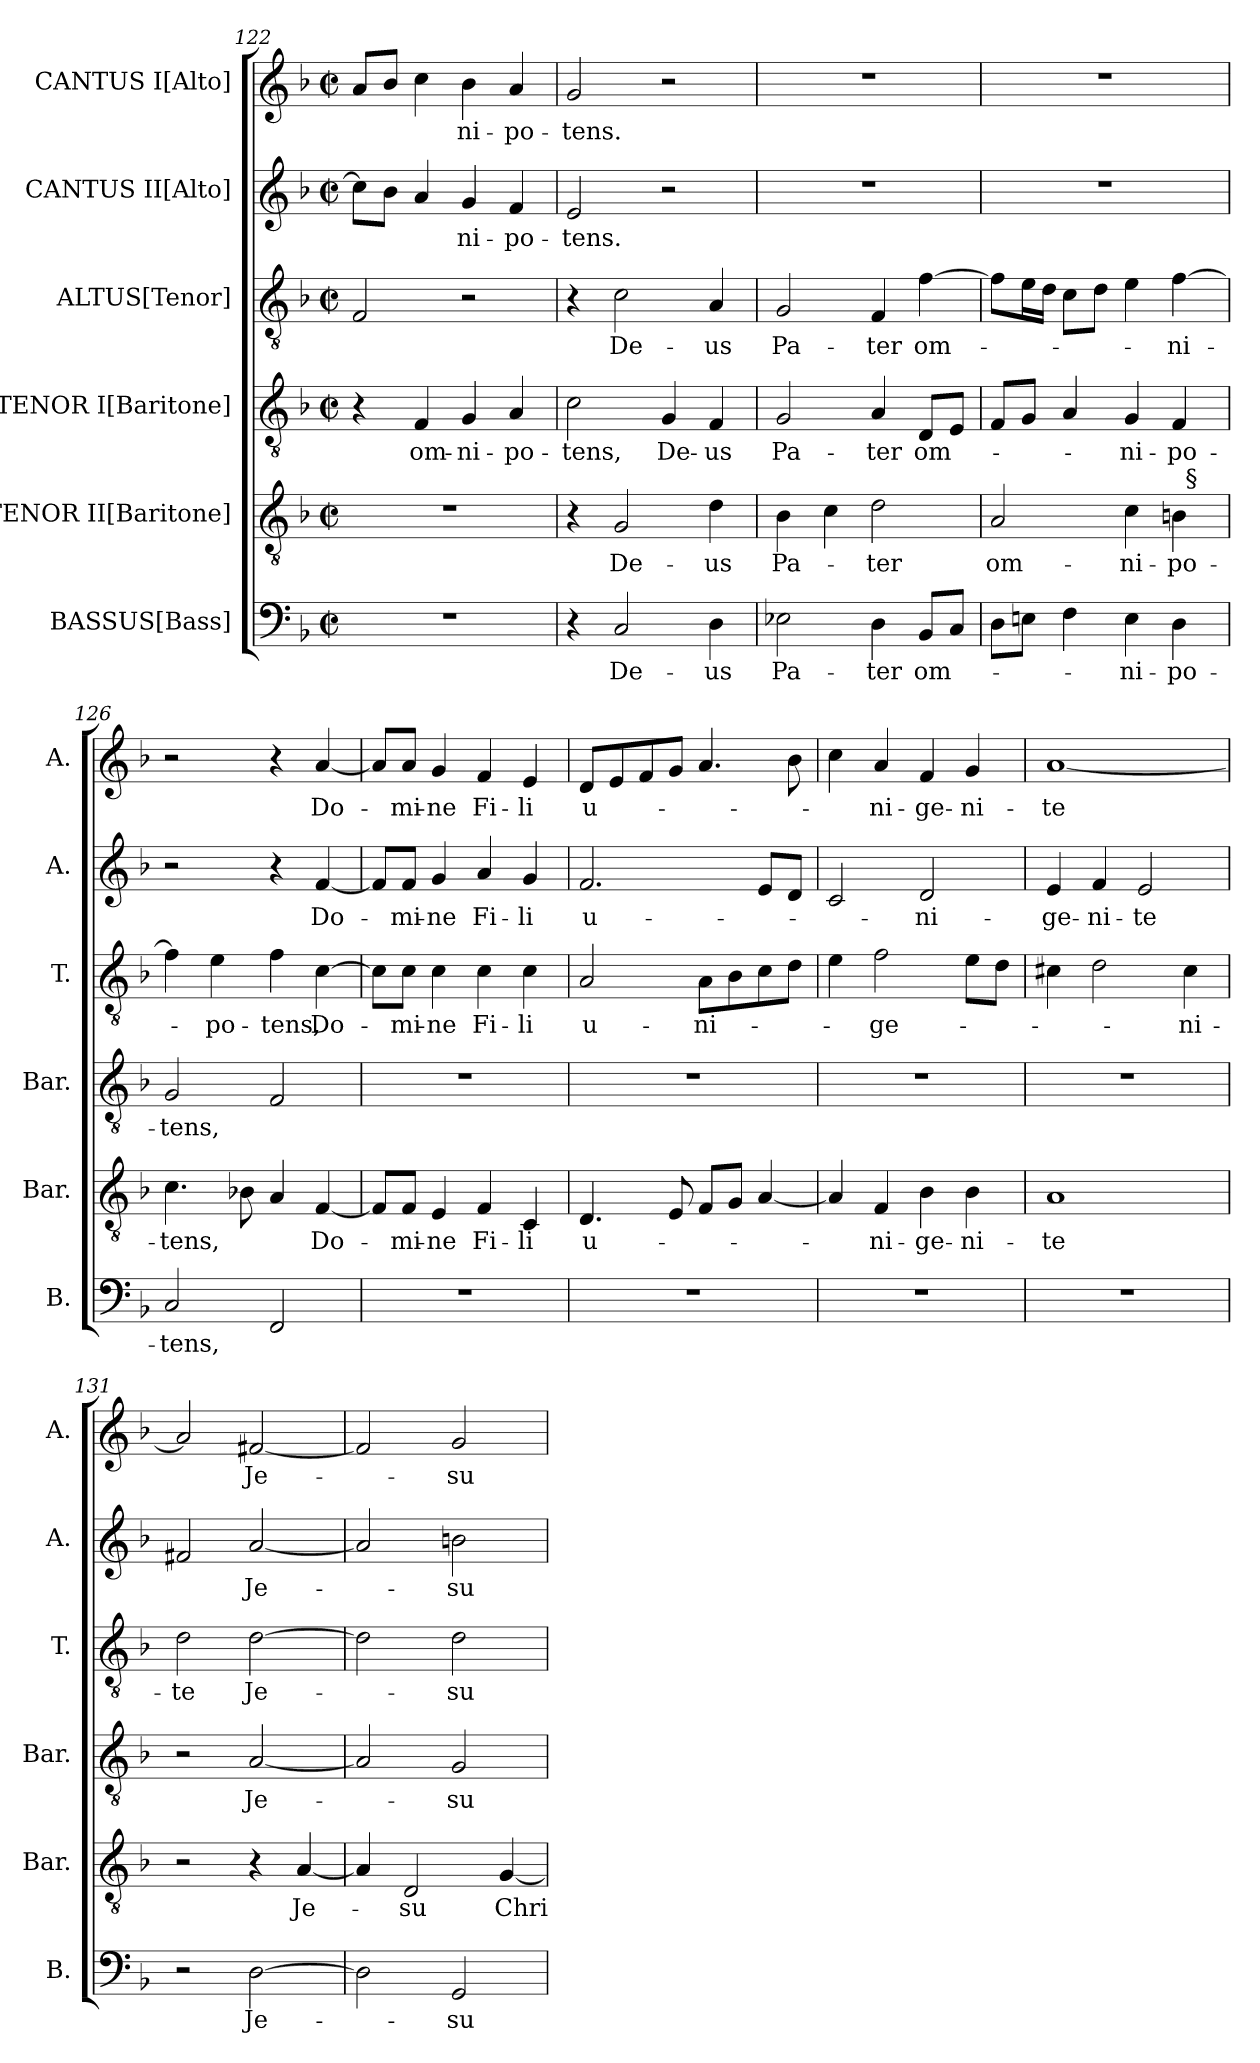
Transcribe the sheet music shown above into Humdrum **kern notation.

**kern	**text	**kern	**text	**kern	**text	**kern	**text	**kern	**text	**kern	**text
*part6	*part6	*part5	*part5	*part4	*part4	*part3	*part3	*part2	*part2	*part1	*part1
*staff6	*staff6	*staff5	*staff5	*staff4	*staff4	*staff3	*staff3	*staff2	*staff2	*staff1	*staff1
*I"BASSUS[Bass]	*	*I"TENOR II[Baritone]	*	*I"TENOR I[Baritone]	*	*I"ALTUS[Tenor]	*	*I"CANTUS II[Alto]	*	*I"CANTUS I[Alto]	*
*I'B.	*	*I'Bar.	*	*I'Bar.	*	*I'T.	*	*I'A.	*	*I'A.	*
*clefF4	*	*clefGv2	*	*clefGv2	*	*clefGv2	*	*clefG2	*	*clefG2	*
*	*	*ITrd7c12	*	*ITrd7c12	*	*ITrd7c12	*	*	*	*	*
*k[b-]	*	*k[b-]	*	*k[b-]	*	*k[b-]	*	*k[b-]	*	*k[b-]	*
*F:	*	*F:	*	*F:	*	*F:	*	*F:	*	*F:	*
*M2/2	*	*M2/2	*	*M2/2	*	*M2/2	*	*M2/2	*	*M2/2	*
*met(c|)	*	*met(c|)	*	*met(c|)	*	*met(c|)	*	*met(c|)	*	*met(c|)	*
=122	=122	=122	=122	=122	=122	=122	=122	=122	=122	=122	=122
1r	.	1r	.	4r	.	2FF/	.	8cc\L]	.	8a/L	.
.	.	.	.	.	.	.	.	8b-\J	.	8b-/J	.
!	!	!	!	!	!LO:LY:b	!	!	!	!	!	!
.	.	.	.	4FF/	om-	.	.	4a/	.	4cc\	.
!	!	!	!	!	!LO:LY:b	!	!	!	!LO:LY:b	!	!LO:LY:b
.	.	.	.	4GG/	-ni-	2r	.	4g/	-ni-	4b-\	-ni-
!	!	!	!	!	!LO:LY:b	!	!	!	!LO:LY:b	!	!LO:LY:b
.	.	.	.	4AA/	-po-	.	.	4f/	-po-	4a/	-po-
=123	=123	=123	=123	=123	=123	=123	=123	=123	=123	=123	=123
!	!	!	!	!	!LO:LY:b	!	!	!	!LO:LY:b	!	!LO:LY:b
4r	.	4r	.	2C\	-tens,	4r	.	2e/	-tens.	2g/	-tens.
!	!LO:LY:b	!	!LO:LY:b	!	!	!	!LO:LY:b	!	!	!	!
2C/	De-	2GG/	De-	.	.	2C\	De-	.	.	.	.
!	!	!	!	!	!LO:LY:b	!	!	!	!	!	!
.	.	.	.	4GG/	De-	.	.	2r	.	2r	.
!	!LO:LY:b	!	!LO:LY:b	!	!LO:LY:b	!	!LO:LY:b	!	!	!	!
4D\	-us	4D\	-us	4FF/	-us	4AA/	-us	.	.	.	.
=124	=124	=124	=124	=124	=124	=124	=124	=124	=124	=124	=124
!	!LO:LY:b	!	!LO:LY:b	!	!LO:LY:b	!	!LO:LY:b	!	!	!	!
2E-X\	Pa-	4BB-\	Pa-	2GG/	Pa-	2GG/	Pa-	1r	.	1r	.
.	.	4C\	.	.	.	.	.	.	.	.	.
!	!LO:LY:b	!	!LO:LY:b	!	!LO:LY:b	!	!LO:LY:b	!	!	!	!
4D\	-ter	2D\	-ter	4AA/	-ter	4FF/	-ter	.	.	.	.
!	!LO:LY:b	!	!	!	!LO:LY:b	!	!LO:LY:b	!	!	!	!
8BB-/L	om-	.	.	8DD/L	om-	[>4F\	om-	.	.	.	.
8C/J	.	.	.	8EE/J	.	.	.	.	.	.	.
=125	=125	=125	=125	=125	=125	=125	=125	=125	=125	=125	=125
!	!	!	!LO:LY:b	!	!	!	!	!	!	!	!
*	*	*^	*	*	*	*	*	*	*	*	*
8D\L	.	2AA/	2ryy	om-	8FF/L	.	8F\L]	.	1r	.	1r	.
8En\J	.	.	.	.	8GG/J	.	16E\L	.	.	.	.	.
.	.	.	.	.	.	.	16D\JJ	.	.	.	.	.
4F\	.	.	.	.	4AA/	.	8C\L	.	.	.	.	.
.	.	.	.	.	.	.	8D\J	.	.	.	.	.
!	!LO:LY:b	!	!	!LO:LY:b	!	!LO:LY:b	!	!	!	!	!	!
4E\	-ni-	4C\	4ryy	-ni-	4GG/	-ni-	4E\	.	.	.	.	.
!	!LO:LY:b	!	!	!LO:LY:b	!	!LO:LY:b	!	!LO:LY:b	!	!	!	!
4D\	-po-	4BB\	32ryy	-po-	4FF/	-po-	[>4F\	-ni-	.	.	.	.
!	!	!	!LO:TX:a:t=§	!	!	!	!	!	!	!	!	!
.	.	.	8..ryy	.	.	.	.	.	.	.	.	.
!!LO:LB:g=z
=126	=126	=126	=126	=126	=126	=126	=126	=126	=126	=126	=126	=126
!	!LO:LY:b	!	!	!LO:LY:b	!	!LO:LY:b	!	!	!	!	!	!
*	*	*v	*v	*	*	*	*	*	*	*	*	*
2C/	-tens,	4.C\	-tens,	2GG/	-tens,	4F\]	.	2r	.	2r	.
!	!	!	!	!	!	!	!LO:LY:b	!	!	!	!
.	.	.	.	.	.	4E\	-po-	.	.	.	.
.	.	8BB-X\	.	.	.	.	.	.	.	.	.
!	!	!	!	!	!	!	!LO:LY:b	!	!	!	!
2FF/	.	4AA/	.	2FF/	.	4F\	-tens,	4r	.	4r	.
!	!	!	!LO:LY:b	!	!	!	!LO:LY:b	!	!LO:LY:b	!	!LO:LY:b
.	.	[<4FF/	Do-	.	.	[>4C\	Do-	[<4f/	Do-	[<4a/	Do-
=127	=127	=127	=127	=127	=127	=127	=127	=127	=127	=127	=127
1r	.	8FF/L]	.	1r	.	8C\L]	.	8f/L]	.	8a/L]	.
!	!	!	!LO:LY:b	!	!	!	!LO:LY:b	!	!LO:LY:b	!	!LO:LY:b
.	.	8FF/J	-mi-	.	.	8C\J	-mi-	8f/J	-mi-	8a/J	-mi-
!	!	!	!LO:LY:b	!	!	!	!LO:LY:b	!	!LO:LY:b	!	!LO:LY:b
.	.	4EE/	-ne	.	.	4C\	-ne	4g/	-ne	4g/	-ne
!	!	!	!LO:LY:b	!	!	!	!LO:LY:b	!	!LO:LY:b	!	!LO:LY:b
.	.	4FF/	Fi-	.	.	4C\	Fi-	4a/	Fi-	4f/	Fi-
!	!	!	!LO:LY:b	!	!	!	!LO:LY:b	!	!LO:LY:b	!	!LO:LY:b
.	.	4CC/	-li	.	.	4C\	-li	4g/	-li	4e/	-li
=128	=128	=128	=128	=128	=128	=128	=128	=128	=128	=128	=128
!	!	!	!LO:LY:b	!	!	!	!LO:LY:b	!	!LO:LY:b	!	!LO:LY:b
1r	.	4.DD/	u-	1r	.	2AA/	u-	2.f/	u-	8d/L	u-
.	.	.	.	.	.	.	.	.	.	8e/	.
.	.	.	.	.	.	.	.	.	.	8f/	.
.	.	8EE/	.	.	.	.	.	.	.	8g/J	.
!	!	!	!	!	!	!	!LO:LY:b	!	!	!	!
.	.	8FF/L	.	.	.	8AA\L	-ni-	.	.	4.a/	.
.	.	8GG/J	.	.	.	8BB-\	.	.	.	.	.
.	.	[<4AA/	.	.	.	8C\	.	8e/L	.	.	.
.	.	.	.	.	.	8D\J	.	8d/J	.	8b-\	.
=129	=129	=129	=129	=129	=129	=129	=129	=129	=129	=129	=129
1r	.	4AA/]	.	1r	.	4E\	.	2c/	.	4cc\	.
!	!	!	!LO:LY:b	!	!	!	!LO:LY:b	!	!	!	!LO:LY:b
.	.	4FF/	-ni-	.	.	2F\	-ge-	.	.	4a/	-ni-
!	!	!	!LO:LY:b	!	!	!	!	!	!LO:LY:b	!	!LO:LY:b
.	.	4BB-\	-ge-	.	.	.	.	2d/	-ni-	4f/	-ge-
!	!	!	!LO:LY:b	!	!	!	!	!	!	!	!LO:LY:b
.	.	4BB-\	-ni-	.	.	8E\L	.	.	.	4g/	-ni-
.	.	.	.	.	.	8D\J	.	.	.	.	.
=130	=130	=130	=130	=130	=130	=130	=130	=130	=130	=130	=130
!	!	!	!LO:LY:b	!	!	!	!	!	!LO:LY:b	!	!LO:LY:b
1r	.	1AA	-te	1r	.	4C#X\	.	4e/	-ge-	[<1a	-te
!	!	!	!	!	!	!	!	!	!LO:LY:b	!	!
.	.	.	.	.	.	2D\	.	4f/	-ni-	.	.
!	!	!	!	!	!	!	!	!	!LO:LY:b	!	!
.	.	.	.	.	.	.	.	2e/	-te	.	.
!	!	!	!	!	!	!	!LO:LY:b	!	!	!	!
.	.	.	.	.	.	4C#\	-ni-	.	.	.	.
=131	=131	=131	=131	=131	=131	=131	=131	=131	=131	=131	=131
!	!	!	!	!	!	!	!LO:LY:b	!	!	!	!
2r	.	2r	.	2r	.	2D\	-te	2f#X/	.	2a/]	.
!	!LO:LY:b	!	!	!	!LO:LY:b	!	!LO:LY:b	!	!LO:LY:b	!	!LO:LY:b
[>2D\	Je-	4r	.	[<2AA/	Je-	[>2D\	Je-	[<2a/	Je-	[<2f#X/	Je-
!	!	!	!LO:LY:b	!	!	!	!	!	!	!	!
.	.	[<4AA/	Je-	.	.	.	.	.	.	.	.
=132	=132	=132	=132	=132	=132	=132	=132	=132	=132	=132	=132
2D\]	.	4AA/]	.	2AA/]	.	2D\]	.	2a/]	.	2f#/]	.
!	!	!	!LO:LY:b	!	!	!	!	!	!	!	!
.	.	2DD/	-su	.	.	.	.	.	.	.	.
!	!LO:LY:b	!	!	!	!LO:LY:b	!	!LO:LY:b	!	!LO:LY:b	!	!LO:LY:b
2GG/	-su	.	.	2GG/	-su	2D\	-su	2bn\	-su	2g/	-su
!	!	!	!LO:LY:b	!	!	!	!	!	!	!	!
.	.	[<4GG/	Chri-	.	.	.	.	.	.	.	.
=	=	=	=	=	=	=	=	=	=	=	=
*-	*-	*-	*-	*-	*-	*-	*-	*-	*-	*-	*-
